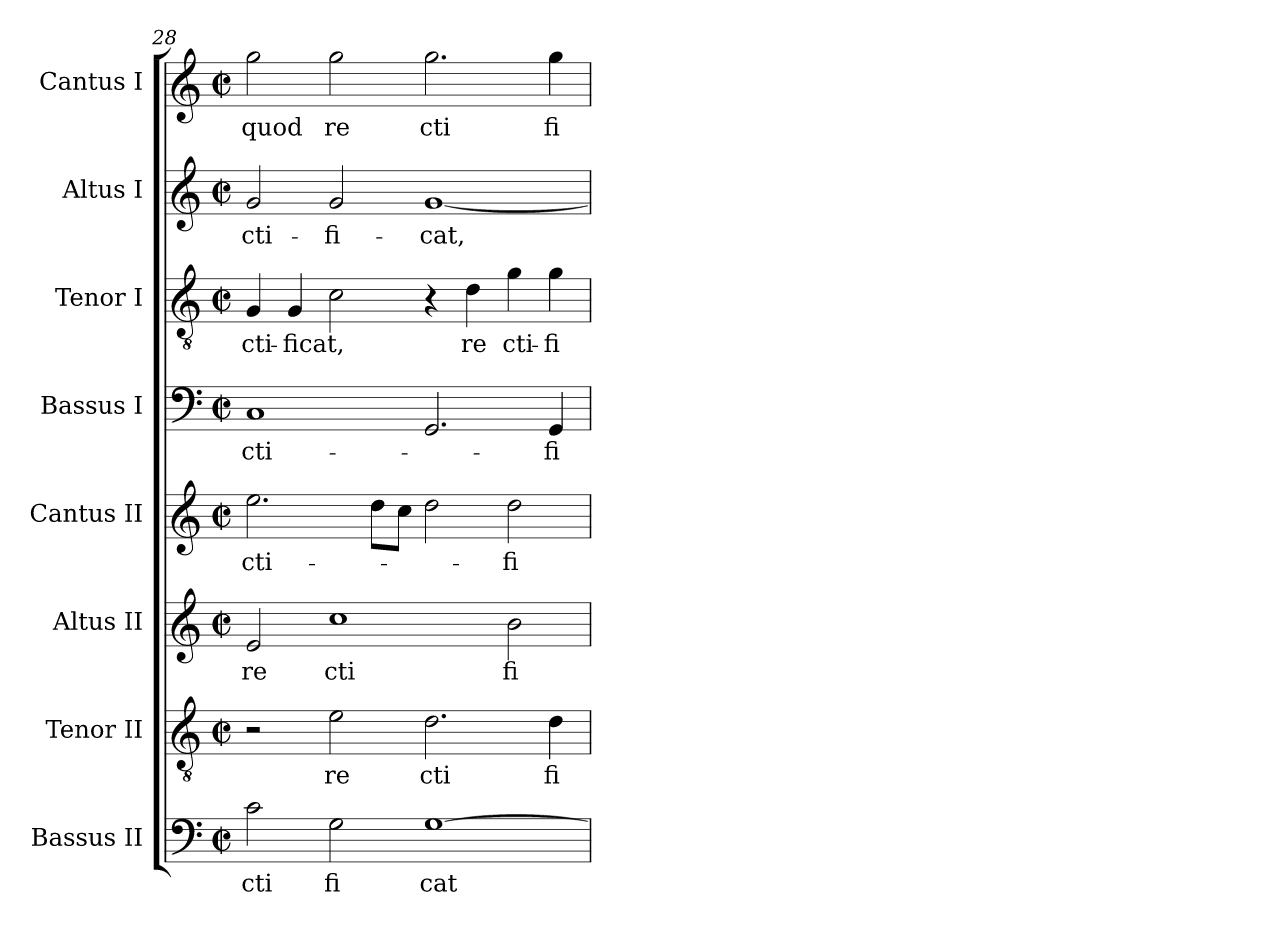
**kern	**text	**kern	**text	**kern	**text	**kern	**text	**kern	**text	**kern	**text	**kern	**text	**kern	**text
*part8	*part8	*part7	*part7	*part6	*part6	*part5	*part5	*part4	*part4	*part3	*part3	*part2	*part2	*part1	*part1
*staff8	*staff8	*staff7	*staff7	*staff6	*staff6	*staff5	*staff5	*staff4	*staff4	*staff3	*staff3	*staff2	*staff2	*staff1	*staff1
*I"Bassus II	*	*I"Tenor II	*	*I"Altus II	*	*I"Cantus II	*	*I"Bassus I	*	*I"Tenor I	*	*I"Altus I	*	*I"Cantus I	*
*clefF4	*	*clefGv2	*	*clefG2	*	*clefG2	*	*clefF4	*	*clefGv2	*	*clefG2	*	*clefG2	*
*M2/2	*	*M2/2	*	*M2/2	*	*M2/2	*	*M2/2	*	*M2/2	*	*M2/2	*	*M2/2	*
*met(c|)	*	*met(c|)	*	*met(c|)	*	*met(c|)	*	*met(c|)	*	*met(c|)	*	*met(c|)	*	*met(c|)	*
=28	=28	=28	=28	=28	=28	=28	=28	=28	=28	=28	=28	=28	=28	=28	=28
!	!LO:LY:b:cj	!	!	!	!LO:LY:b:cj	!	!LO:LY:b:cj	!	!LO:LY:b:cj	!	!LO:LY:b:cj	!	!LO:LY:b:cj	!	!LO:LY:b:cj
2c\	cti	2r	.	2e/	re	2.ee\	-cti-	1C	-cti-	4G/	-cti-	2g/	-cti-	2gg\	quod
!	!	!	!	!	!	!	!	!	!	!	!LO:LY:b	!	!	!	!
.	.	.	.	.	.	.	.	.	.	4G/	-ficat,	.	.	.	.
!	!LO:LY:b:cj	!	!LO:LY:b:cj	!	!LO:LY:b:cj	!	!	!	!	!	!	!	!LO:LY:b:cj	!	!LO:LY:b:cj
2G\	fi	2e\	re	1cc	cti	.	.	.	.	2c\	.	2g/	-fi-	2gg\	re
.	.	.	.	.	.	8dd\L	.	.	.	.	.	.	.	.	.
.	.	.	.	.	.	8cc\J	.	.	.	.	.	.	.	.	.
!	!LO:LY:b:cj	!	!LO:LY:b:cj	!	!	!	!	!	!	!	!	!	!LO:LY:b:cj	!	!LO:LY:b:cj
[>1G	cat	2.d\	cti	.	.	2dd\	.	2.GG/	.	4r	.	[<1g	-cat,	2.gg\	cti
!	!	!	!	!	!	!	!	!	!	!	!LO:LY:b:cj	!	!	!	!
.	.	.	.	.	.	.	.	.	.	4d\	re	.	.	.	.
!	!	!	!	!	!LO:LY:b:cj	!	!LO:LY:b:cj	!	!	!	!LO:LY:b:cj	!	!	!	!
.	.	.	.	2b\	fi	2dd\	-fi-	.	.	4g\	cti-	.	.	.	.
!	!	!	!LO:LY:b:cj	!	!	!	!	!	!LO:LY:b:cj	!	!LO:LY:b:cj	!	!	!	!LO:LY:b:cj
.	.	4d\	fi	.	.	.	.	4GG/	-fi-	4g\	-fi-	.	.	4gg\	fi
=	=	=	=	=	=	=	=	=	=	=	=	=	=	=	=
*-	*-	*-	*-	*-	*-	*-	*-	*-	*-	*-	*-	*-	*-	*-	*-
